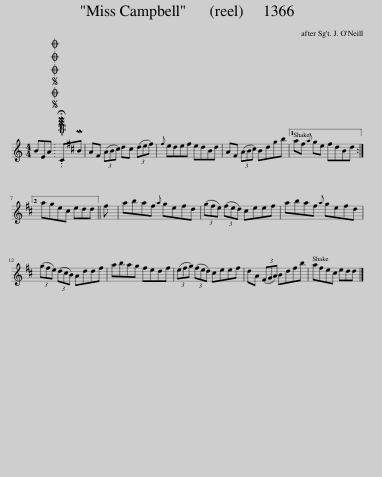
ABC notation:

X:1
L:1/8
M:4/4
I:linebreak $
K:C
V:1 treble
V:1
 BEA |SOSOOO .!fermata!PMTuCMB | A^F (3(AB^c) dc (3(de^f) |{^f} edef edBd | A^F (3(AB^c) Bdgb |1 %5
 a^f{a} ge fdBd :|2$ age^c edd || ^f | aba^f{a} gefd | (3(g^fe) (3(fed) ^ceef | %10
 aba^f{a} gefd |$ (3(g^fe) (3(d^cB) Addf | abag ^fedf | (3(e^fg) (3(fed) ^ceef | dA (3(^FGA) Bd^fb | %15
 a^fe^c edd |] %16
